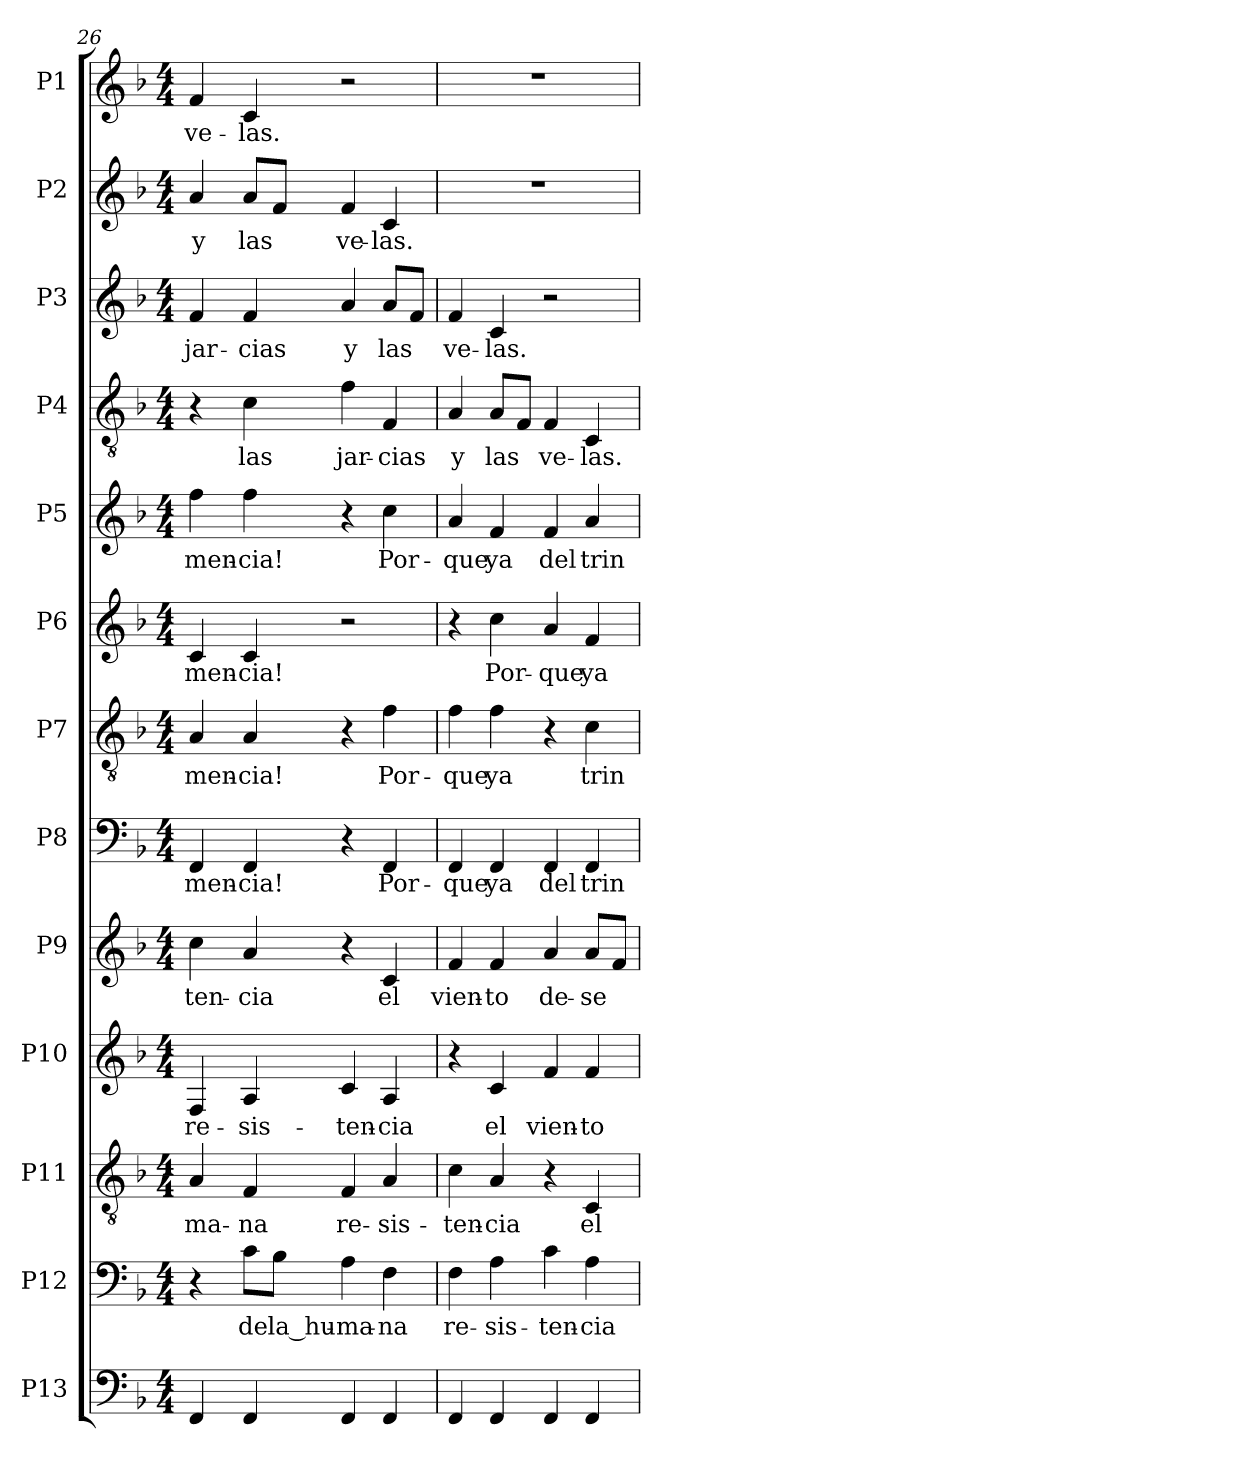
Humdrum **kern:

**kern	**kern	**text	**kern	**text	**kern	**text	**kern	**text	**kern	**text	**kern	**text	**kern	**text	**kern	**text	**kern	**text	**kern	**text	**kern	**text	**kern	**text
*part13	*part12	*part12	*part11	*part11	*part10	*part10	*part9	*part9	*part8	*part8	*part7	*part7	*part6	*part6	*part5	*part5	*part4	*part4	*part3	*part3	*part2	*part2	*part1	*part1
*staff13	*staff12	*staff12	*staff11	*staff11	*staff10	*staff10	*staff9	*staff9	*staff8	*staff8	*staff7	*staff7	*staff6	*staff6	*staff5	*staff5	*staff4	*staff4	*staff3	*staff3	*staff2	*staff2	*staff1	*staff1
*I"P13	*I"P12	*	*I"P11	*	*I"P10	*	*I"P9	*	*I"P8	*	*I"P7	*	*I"P6	*	*I"P5	*	*I"P4	*	*I"P3	*	*I"P2	*	*I"P1	*
*clefF4	*clefF4	*	*clefGv2	*	*clefG2	*	*clefG2	*	*clefF4	*	*clefGv2	*	*clefG2	*	*clefG2	*	*clefGv2	*	*clefG2	*	*clefG2	*	*clefG2	*
*	*	*	*ITrd7c12	*	*	*	*	*	*	*	*ITrd7c12	*	*	*	*	*	*ITrd7c12	*	*	*	*	*	*	*
*k[b-]	*k[b-]	*	*k[b-]	*	*k[b-]	*	*k[b-]	*	*k[b-]	*	*k[b-]	*	*k[b-]	*	*k[b-]	*	*k[b-]	*	*k[b-]	*	*k[b-]	*	*k[b-]	*
*F:	*F:	*	*F:	*	*F:	*	*F:	*	*F:	*	*F:	*	*F:	*	*F:	*	*F:	*	*F:	*	*F:	*	*F:	*
*M4/4	*M4/4	*	*M4/4	*	*M4/4	*	*M4/4	*	*M4/4	*	*M4/4	*	*M4/4	*	*M4/4	*	*M4/4	*	*M4/4	*	*M4/4	*	*M4/4	*
=26	=26	=26	=26	=26	=26	=26	=26	=26	=26	=26	=26	=26	=26	=26	=26	=26	=26	=26	=26	=26	=26	=26	=26	=26
!	!	!	!	!LO:LY:b:color=#000000	!	!	!	!	!	!	!	!	!	!	!	!	!	!	!	!	!	!	!	!
!	!	!	!	!	!	!LO:LY:b:color=#000000	!	!	!	!	!	!	!	!	!	!	!	!	!	!	!	!	!	!
!	!	!	!	!	!	!	!	!LO:LY:b:color=#000000	!	!	!	!	!	!	!	!	!	!	!	!	!	!	!	!
!	!	!	!	!	!	!	!	!	!	!LO:LY:b:color=#000000	!	!	!	!	!	!	!	!	!	!	!	!	!	!
!	!	!	!	!	!	!	!	!	!	!	!	!LO:LY:b:color=#000000	!	!	!	!	!	!	!	!	!	!	!	!
!	!	!	!	!	!	!	!	!	!	!	!	!	!	!LO:LY:b:color=#000000	!	!	!	!	!	!	!	!	!	!
!	!	!	!	!	!	!	!	!	!	!	!	!	!	!	!	!LO:LY:b:color=#000000	!	!	!	!	!	!	!	!
!	!	!	!	!	!	!	!	!	!	!	!	!	!	!	!	!	!	!	!	!LO:LY:b:color=#000000	!	!	!	!
!	!	!	!	!	!	!	!	!	!	!	!	!	!	!	!	!	!	!	!	!	!	!LO:LY:b:color=#000000	!	!
!	!	!	!	!	!	!	!	!	!	!	!	!	!	!	!	!	!	!	!	!	!	!	!	!LO:LY:b:color=#000000
4FFi/	4r	.	4AAi/	-ma-	4Fi/	re-	4cci\	-ten-	4FFi/	-men-	4AAi/	-men-	4ci/	-men-	4ffi\	-men-	4r	.	4fi/	jar-	4ai/	y	4fi/	ve-
!	!	!LO:LY:b:color=#000000	!	!	!	!	!	!	!	!	!	!	!	!	!	!	!	!	!	!	!	!	!	!
!	!	!	!	!LO:LY:b:color=#000000	!	!	!	!	!	!	!	!	!	!	!	!	!	!	!	!	!	!	!	!
!	!	!	!	!	!	!LO:LY:b:color=#000000	!	!	!	!	!	!	!	!	!	!	!	!	!	!	!	!	!	!
!	!	!	!	!	!	!	!	!LO:LY:b:color=#000000	!	!	!	!	!	!	!	!	!	!	!	!	!	!	!	!
!	!	!	!	!	!	!	!	!	!	!LO:LY:b:color=#000000	!	!	!	!	!	!	!	!	!	!	!	!	!	!
!	!	!	!	!	!	!	!	!	!	!	!	!LO:LY:b:color=#000000	!	!	!	!	!	!	!	!	!	!	!	!
!	!	!	!	!	!	!	!	!	!	!	!	!	!	!LO:LY:b:color=#000000	!	!	!	!	!	!	!	!	!	!
!	!	!	!	!	!	!	!	!	!	!	!	!	!	!	!	!LO:LY:b:color=#000000	!	!	!	!	!	!	!	!
!	!	!	!	!	!	!	!	!	!	!	!	!	!	!	!	!	!	!LO:LY:b:color=#000000	!	!	!	!	!	!
!	!	!	!	!	!	!	!	!	!	!	!	!	!	!	!	!	!	!	!	!LO:LY:b:color=#000000	!	!	!	!
!	!	!	!	!	!	!	!	!	!	!	!	!	!	!	!	!	!	!	!	!	!	!LO:LY:b:color=#000000	!	!
!	!	!	!	!	!	!	!	!	!	!	!	!	!	!	!	!	!	!	!	!	!	!	!	!LO:LY:b:color=#000000
4FFi/	8ci\L	de	4FFi/	-na	4Ai/	-sis-	4ai/	-cia	4FFi/	-cia!	4AAi/	-cia!	4ci/	-cia!	4ffi\	-cia!	4Ci\	las	4fi/	-cias	8ai/L	las	4ci/	-las.
!	!	!LO:LY:b:color=#000000	!	!	!	!	!	!	!	!	!	!	!	!	!	!	!	!	!	!	!	!	!	!
.	8B-i\J	la_hu-	.	.	.	.	.	.	.	.	.	.	.	.	.	.	.	.	.	.	8fi/J	.	.	.
!	!	!LO:LY:b:color=#000000	!	!	!	!	!	!	!	!	!	!	!	!	!	!	!	!	!	!	!	!	!	!
!	!	!	!	!LO:LY:b:color=#000000	!	!	!	!	!	!	!	!	!	!	!	!	!	!	!	!	!	!	!	!
!	!	!	!	!	!	!LO:LY:b:color=#000000	!	!	!	!	!	!	!	!	!	!	!	!	!	!	!	!	!	!
!	!	!	!	!	!	!	!	!	!	!	!	!	!	!	!	!	!	!LO:LY:b:color=#000000	!	!	!	!	!	!
!	!	!	!	!	!	!	!	!	!	!	!	!	!	!	!	!	!	!	!	!LO:LY:b:color=#000000	!	!	!	!
!	!	!	!	!	!	!	!	!	!	!	!	!	!	!	!	!	!	!	!	!	!	!LO:LY:b:color=#000000	!	!
4FFi/	4Ai\	-ma-	4FFi/	re-	4ci/	-ten-	4r	.	4r	.	4r	.	2r	.	4r	.	4Fi\	jar-	4ai/	y	4fi/	ve-	2r	.
!	!	!LO:LY:b:color=#000000	!	!	!	!	!	!	!	!	!	!	!	!	!	!	!	!	!	!	!	!	!	!
!	!	!	!	!LO:LY:b:color=#000000	!	!	!	!	!	!	!	!	!	!	!	!	!	!	!	!	!	!	!	!
!	!	!	!	!	!	!LO:LY:b:color=#000000	!	!	!	!	!	!	!	!	!	!	!	!	!	!	!	!	!	!
!	!	!	!	!	!	!	!	!LO:LY:b:color=#000000	!	!	!	!	!	!	!	!	!	!	!	!	!	!	!	!
!	!	!	!	!	!	!	!	!	!	!LO:LY:b:color=#000000	!	!	!	!	!	!	!	!	!	!	!	!	!	!
!	!	!	!	!	!	!	!	!	!	!	!	!LO:LY:b:color=#000000	!	!	!	!	!	!	!	!	!	!	!	!
!	!	!	!	!	!	!	!	!	!	!	!	!	!	!	!	!LO:LY:b:color=#000000	!	!	!	!	!	!	!	!
!	!	!	!	!	!	!	!	!	!	!	!	!	!	!	!	!	!	!LO:LY:b:color=#000000	!	!	!	!	!	!
!	!	!	!	!	!	!	!	!	!	!	!	!	!	!	!	!	!	!	!	!LO:LY:b:color=#000000	!	!	!	!
!	!	!	!	!	!	!	!	!	!	!	!	!	!	!	!	!	!	!	!	!	!	!LO:LY:b:color=#000000	!	!
4FFi/	4Fi\	-na	4AAi/	-sis-	4Ai/	-cia	4ci/	el	4FFi/	Por-	4Fi\	Por-	.	.	4cci\	Por-	4FFi/	-cias	8ai/L	las	4ci/	-las.	.	.
.	.	.	.	.	.	.	.	.	.	.	.	.	.	.	.	.	.	.	8fi/J	.	.	.	.	.
=27	=27	=27	=27	=27	=27	=27	=27	=27	=27	=27	=27	=27	=27	=27	=27	=27	=27	=27	=27	=27	=27	=27	=27	=27
!	!	!LO:LY:b:color=#000000	!	!	!	!	!	!	!	!	!	!	!	!	!	!	!	!	!	!	!	!	!	!
!	!	!	!	!LO:LY:b:color=#000000	!	!	!	!	!	!	!	!	!	!	!	!	!	!	!	!	!	!	!	!
!	!	!	!	!	!	!	!	!LO:LY:b:color=#000000	!	!	!	!	!	!	!	!	!	!	!	!	!	!	!	!
!	!	!	!	!	!	!	!	!	!	!LO:LY:b:color=#000000	!	!	!	!	!	!	!	!	!	!	!	!	!	!
!	!	!	!	!	!	!	!	!	!	!	!	!LO:LY:b:color=#000000	!	!	!	!	!	!	!	!	!	!	!	!
!	!	!	!	!	!	!	!	!	!	!	!	!	!	!	!	!LO:LY:b:color=#000000	!	!	!	!	!	!	!	!
!	!	!	!	!	!	!	!	!	!	!	!	!	!	!	!	!	!	!LO:LY:b:color=#000000	!	!	!	!	!	!
!	!	!	!	!	!	!	!	!	!	!	!	!	!	!	!	!	!	!	!	!LO:LY:b:color=#000000	!	!	!	!
4FFi/	4Fi\	re-	4Ci\	-ten-	4r	.	4fi/	vien-	4FFi/	-que	4Fi\	-que	4r	.	4ai/	-que	4AAi/	y	4fi/	ve-	1r	.	1r	.
!	!	!LO:LY:b:color=#000000	!	!	!	!	!	!	!	!	!	!	!	!	!	!	!	!	!	!	!	!	!	!
!	!	!	!	!LO:LY:b:color=#000000	!	!	!	!	!	!	!	!	!	!	!	!	!	!	!	!	!	!	!	!
!	!	!	!	!	!	!LO:LY:b:color=#000000	!	!	!	!	!	!	!	!	!	!	!	!	!	!	!	!	!	!
!	!	!	!	!	!	!	!	!LO:LY:b:color=#000000	!	!	!	!	!	!	!	!	!	!	!	!	!	!	!	!
!	!	!	!	!	!	!	!	!	!	!LO:LY:b:color=#000000	!	!	!	!	!	!	!	!	!	!	!	!	!	!
!	!	!	!	!	!	!	!	!	!	!	!	!LO:LY:b:color=#000000	!	!	!	!	!	!	!	!	!	!	!	!
!	!	!	!	!	!	!	!	!	!	!	!	!	!	!LO:LY:b:color=#000000	!	!	!	!	!	!	!	!	!	!
!	!	!	!	!	!	!	!	!	!	!	!	!	!	!	!	!LO:LY:b:color=#000000	!	!	!	!	!	!	!	!
!	!	!	!	!	!	!	!	!	!	!	!	!	!	!	!	!	!	!LO:LY:b:color=#000000	!	!	!	!	!	!
!	!	!	!	!	!	!	!	!	!	!	!	!	!	!	!	!	!	!	!	!LO:LY:b:color=#000000	!	!	!	!
4FFi/	4Ai\	-sis-	4AAi/	-cia	4ci/	el	4fi/	-to	4FFi/	ya	4Fi\	ya	4cci\	Por-	4fi/	ya	8AAi/L	las	4ci/	-las.	.	.	.	.
.	.	.	.	.	.	.	.	.	.	.	.	.	.	.	.	.	8FFi/J	.	.	.	.	.	.	.
!	!	!LO:LY:b:color=#000000	!	!	!	!	!	!	!	!	!	!	!	!	!	!	!	!	!	!	!	!	!	!
!	!	!	!	!	!	!LO:LY:b:color=#000000	!	!	!	!	!	!	!	!	!	!	!	!	!	!	!	!	!	!
!	!	!	!	!	!	!	!	!LO:LY:b:color=#000000	!	!	!	!	!	!	!	!	!	!	!	!	!	!	!	!
!	!	!	!	!	!	!	!	!	!	!LO:LY:b:color=#000000	!	!	!	!	!	!	!	!	!	!	!	!	!	!
!	!	!	!	!	!	!	!	!	!	!	!	!LO:LY:b:color=#000000	!	!	!	!	!	!	!	!	!	!	!	!
!	!	!	!	!	!	!	!	!	!	!	!	!	!	!LO:LY:b:color=#000000	!	!	!	!	!	!	!	!	!	!
!	!	!	!	!	!	!	!	!	!	!	!	!	!	!	!	!LO:LY:b:color=#000000	!	!	!	!	!	!	!	!
!	!	!	!	!	!	!	!	!	!	!	!	!	!	!	!	!	!	!LO:LY:b:color=#000000	!	!	!	!	!	!
4FFi/	4ci\	-ten-	4r	.	4fi/	vien-	4ai/	de-	4FFi/	del	4r	del	4ai/	-que	4fi/	del	4FFi/	ve-	2r	.	.	.	.	.
!	!	!LO:LY:b:color=#000000	!	!	!	!	!	!	!	!	!	!	!	!	!	!	!	!	!	!	!	!	!	!
!	!	!	!	!LO:LY:b:color=#000000	!	!	!	!	!	!	!	!	!	!	!	!	!	!	!	!	!	!	!	!
!	!	!	!	!	!	!LO:LY:b:color=#000000	!	!	!	!	!	!	!	!	!	!	!	!	!	!	!	!	!	!
!	!	!	!	!	!	!	!	!LO:LY:b:color=#000000	!	!	!	!	!	!	!	!	!	!	!	!	!	!	!	!
!	!	!	!	!	!	!	!	!	!	!LO:LY:b:color=#000000	!	!	!	!	!	!	!	!	!	!	!	!	!	!
!	!	!	!	!	!	!	!	!	!	!	!	!LO:LY:b:color=#000000	!	!	!	!	!	!	!	!	!	!	!	!
!	!	!	!	!	!	!	!	!	!	!	!	!	!	!LO:LY:b:color=#000000	!	!	!	!	!	!	!	!	!	!
!	!	!	!	!	!	!	!	!	!	!	!	!	!	!	!	!LO:LY:b:color=#000000	!	!	!	!	!	!	!	!
!	!	!	!	!	!	!	!	!	!	!	!	!	!	!	!	!	!	!LO:LY:b:color=#000000	!	!	!	!	!	!
4FFi/	4Ai\	-cia	4CCi/	el	4fi/	-to	8ai/L	-se	4FFi/	trin-	4Ci\	trin-	4fi/	ya	4ai/	trin-	4CCi/	-las.	.	.	.	.	.	.
.	.	.	.	.	.	.	8fi/J	.	.	.	.	.	.	.	.	.	.	.	.	.	.	.	.	.
=	=	=	=	=	=	=	=	=	=	=	=	=	=	=	=	=	=	=	=	=	=	=	=	=
*-	*-	*-	*-	*-	*-	*-	*-	*-	*-	*-	*-	*-	*-	*-	*-	*-	*-	*-	*-	*-	*-	*-	*-	*-
